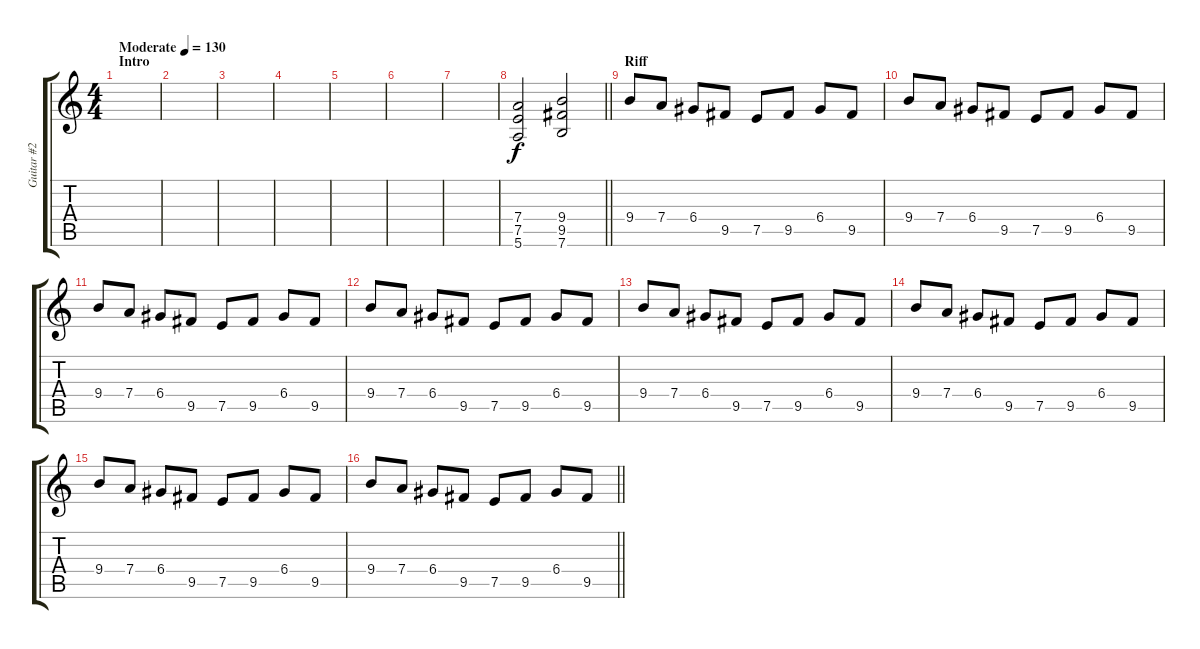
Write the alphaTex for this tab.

\track ("Guitar #2 (Tom)" "Guitar #2 ") {instrument overdrivenguitar}
\staff {score tabs}
\tuning (E4 B3 G3 D3 A2 E2) {hide}
\ts (4 4)
\section ("" "Intro")
\tempo (130 "Moderate")
\clef g2
\ks c
|
|
|
|
|
|
|
\barLineRight lightlight
(7.4 7.5 5.6).2 (9.4 9.5 7.6).2 |
\section ("" "Riff")
9.4.8 7.4.8 6.4.8 9.5.8 7.5.8 9.5.8 6.4.8 9.5.8 |
9.4.8 7.4.8 6.4.8 9.5.8 7.5.8 9.5.8 6.4.8 9.5.8 |
9.4.8 7.4.8 6.4.8 9.5.8 7.5.8 9.5.8 6.4.8 9.5.8 |
9.4.8 7.4.8 6.4.8 9.5.8 7.5.8 9.5.8 6.4.8 9.5.8 |
9.4.8 7.4.8 6.4.8 9.5.8 7.5.8 9.5.8 6.4.8 9.5.8 |
9.4.8 7.4.8 6.4.8 9.5.8 7.5.8 9.5.8 6.4.8 9.5.8 |
9.4.8 7.4.8 6.4.8 9.5.8 7.5.8 9.5.8 6.4.8 9.5.8 |
\barLineRight lightlight
9.4.8 7.4.8 6.4.8 9.5.8 7.5.8 9.5.8 6.4.8 9.5.8
